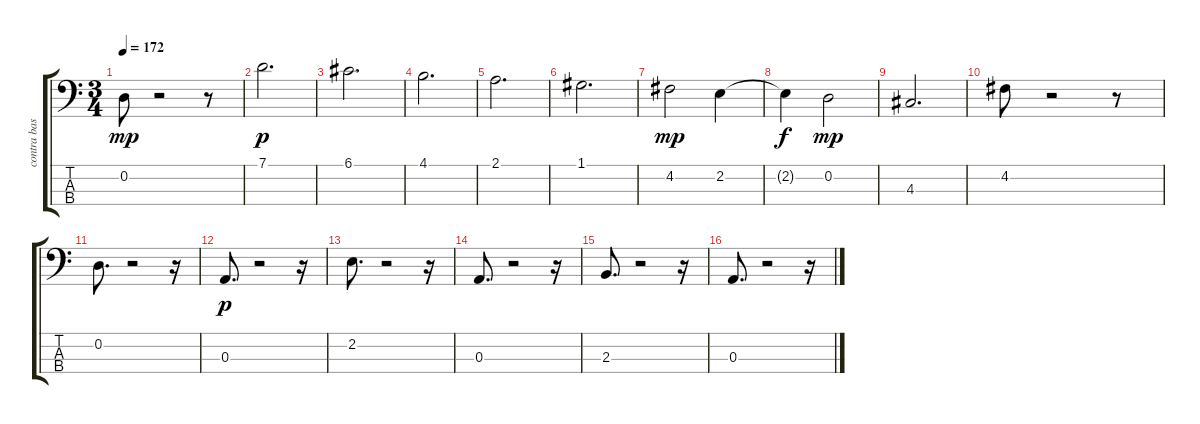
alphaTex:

\track ("contra basses" "contra bas") {instrument contrabass}
\staff {score tabs}
\tuning (G2 D2 A1 E1) {hide}
\ts (3 4)
\tempo 172
\clef f4
\ks c
0.2.8{dy mp} r.2 r.8 |
7.1.2{d dy p} |
6.1.2{d} |
4.1.2{d} |
2.1.2{d} |
1.1.2{d} |
4.2.2{dy mp} 2.2.4 |
2.2{t}.4{dy f} 0.2.2{dy mp} |
4.3.2{d} |
4.2.8 r.2 r.8 |
0.2.8{d} r.2 r.16 |
0.3.8{d dy p} r.2 r.16 |
2.2.8{d} r.2 r.16 |
0.3.8{d} r.2 r.16 |
2.3.8{d} r.2 r.16 |
0.3.8{d} r.2 r.16
